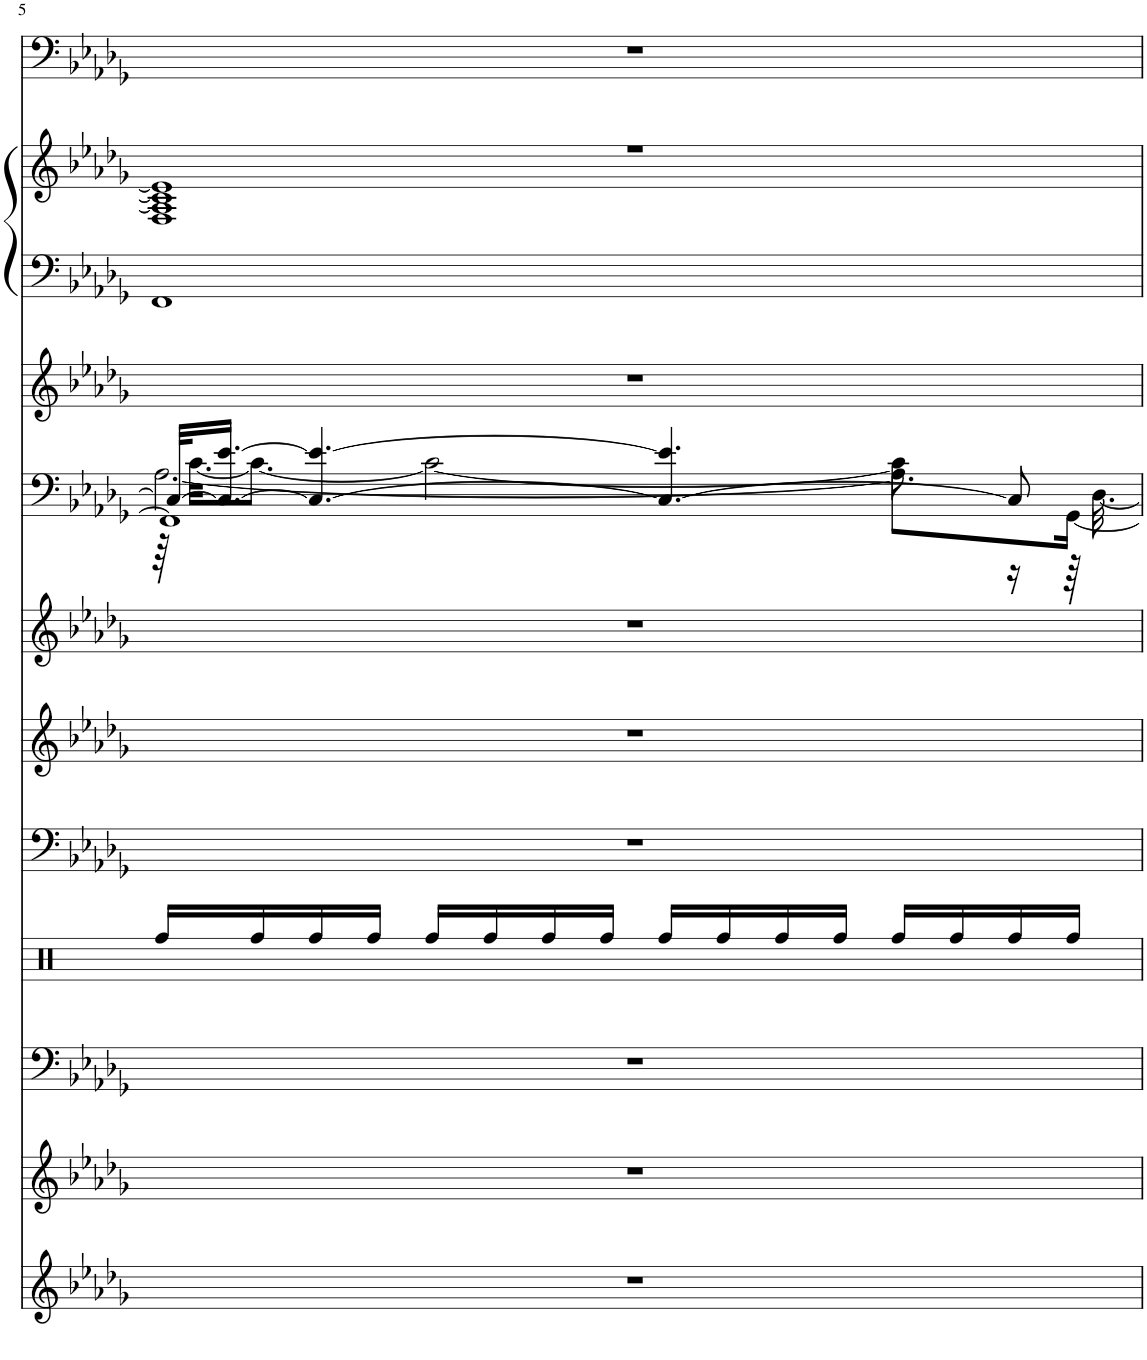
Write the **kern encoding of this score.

**kern	**kern	**kern	**kern	**kern	**kern	**kern	**kern	**kern	**kern	**kern	**kern
*part11	*part10	*part9	*part8	*part7	*part6	*part5	*part4	*part3	*part2	*part2	*part1
*staff12	*staff11	*staff10	*staff9	*staff8	*staff7	*staff6	*staff5	*staff4	*staff3	*staff2	*staff1
*I"Calliope	*I"Rev. Cymbal	*I"Muted Guitar	*I"Percussion	*I"DistortionGtr	*I"Strings 2	*I"Sweep Pad	*I"Nylon Gtr.	*I"Clav.	*I"Warm Pad	*	*I"Synth Bass 1, 1465DEMO
*	*	*	*	*	*I'Str	*	*	*I'Clv	*	*	*
!!LO:PB:g=z
*clefG2	*clefG2	*clefF4	*clefX	*clefF4	*clefG2	*clefG2	*clefF4	*clefG2	*clefF4	*clefG2	*clefF4
*k[b-e-a-d-g-]	*k[b-e-a-d-g-]	*k[b-e-a-d-g-]	*k[]	*k[b-e-a-d-g-]	*k[b-e-a-d-g-]	*k[b-e-a-d-g-]	*k[b-e-a-d-g-]	*k[b-e-a-d-g-]	*k[b-e-a-d-g-]	*k[b-e-a-d-g-]	*k[b-e-a-d-g-]
*M4/4	*M4/4	*M4/4	*M4/4	*M4/4	*M4/4	*M4/4	*M4/4	*M4/4	*M4/4	*M4/4	*M4/4
=5	=5	=5	=5	=5	=5	=5	=5	=5	=5	=5	=5
*	*	*	*	*	*	*	*^	*	*	*^	*
*	*	*	*	*	*	*	*	*^	*	*	*	*^	*
*	*	*	*	*	*	*	*	*	*^	*	*	*	*	*	*
1r	1r	1r	16Rff/LL	1r	1r	1r	32C/KLL_	[2.A-\	1FF]	64r	1r	1FF	1r	1A-] 1c] 1e-]	1F	1r
.	.	.	.	.	.	.	.	.	.	[32.c\KKL	.	.	.	.	.	.
.	.	.	.	.	.	.	16.C/_ [16.e-/JJ	.	.	.	.	.	.	.	.	.
.	.	.	16Rff/	.	.	.	.	.	.	8.c\J_	.	.	.	.	.	.
.	.	.	16Rff/	.	.	.	4.C/_ 4.e-/_	.	.	.	.	.	.	.	.	.
.	.	.	16Rff/JJ	.	.	.	.	.	.	.	.	.	.	.	.	.
.	.	.	16Rff/LL	.	.	.	.	.	.	2c\_	.	.	.	.	.	.
.	.	.	16Rff/	.	.	.	.	.	.	.	.	.	.	.	.	.
.	.	.	16Rff/	.	.	.	.	.	.	.	.	.	.	.	.	.
.	.	.	16Rff/JJ	.	.	.	.	.	.	.	.	.	.	.	.	.
.	.	.	16Rff/LL	.	.	.	4.C/_ 4.e-/]	.	.	.	.	.	.	.	.	.
.	.	.	16Rff/	.	.	.	.	.	.	.	.	.	.	.	.	.
.	.	.	16Rff/	.	.	.	.	.	.	.	.	.	.	.	.	.
.	.	.	16Rff/JJ	.	.	.	.	.	.	.	.	.	.	.	.	.
.	.	.	16Rff/LL	.	.	.	.	8.A-\L]	.	8c\]	.	.	.	.	.	.
.	.	.	16Rff/	.	.	.	.	.	.	.	.	.	.	.	.	.
.	.	.	16Rff/	.	.	.	8C/]	.	.	16r	.	.	.	.	.	.
.	.	.	16Rff/JJ	.	.	.	.	[16GG-\Jk	.	64r	.	.	.	.	.	.
.	.	.	.	.	.	.	.	.	.	[32.D-\	.	.	.	.	.	.
*	*	*	*	*	*	*	*v	*v	*v	*v	*	*	*v	*v	*v	*
=	=	=	=	=	=	=	=	=	=	=	=
*-	*-	*-	*-	*-	*-	*-	*-	*-	*-	*-	*-
